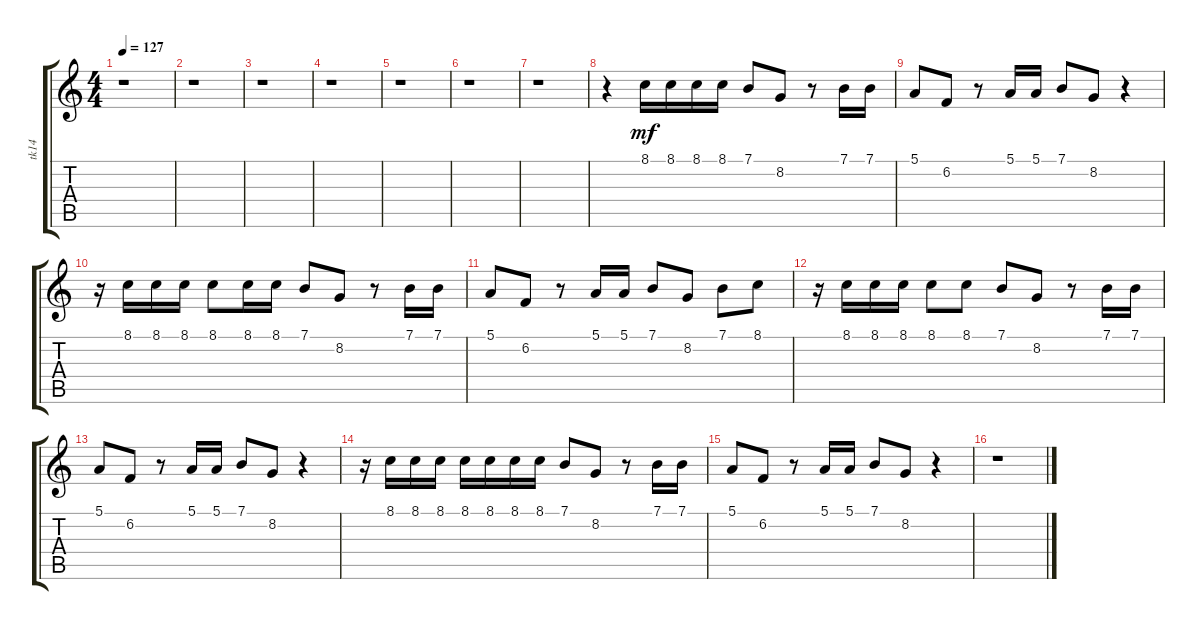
\track ("tk14" "tk14") {instrument flute}
\staff {score tabs}
\tuning (E4 B3 G3 D3 A2 E2) {hide}
\ts (4 4)
\tempo 127
\clef g2
\ks c
r.1{dy mf} |
r.1 |
r.1 |
r.1 |
r.1 |
r.1 |
r.1 |
r.4 8.1.16 8.1.16 8.1.16 8.1.16 7.1.8 8.2.8 r.8 7.1.16 7.1.16 |
5.1.8 6.2.8 r.8 5.1.16 5.1.16 7.1.8 8.2.8 r.4 |
r.16 8.1.16 8.1.16 8.1.16 8.1.8 8.1.16 8.1.16 7.1.8 8.2.8 r.8 7.1.16 7.1.16 |
5.1.8 6.2.8 r.8 5.1.16 5.1.16 7.1.8 8.2.8 7.1.8 8.1.8 |
r.16 8.1.16 8.1.16 8.1.16 8.1.8 8.1.8 7.1.8 8.2.8 r.8 7.1.16 7.1.16 |
5.1.8 6.2.8 r.8 5.1.16 5.1.16 7.1.8 8.2.8 r.4 |
r.16 8.1.16 8.1.16 8.1.16 8.1.16 8.1.16 8.1.16 8.1.16 7.1.8 8.2.8 r.8 7.1.16 7.1.16 |
5.1.8 6.2.8 r.8 5.1.16 5.1.16 7.1.8 8.2.8 r.4 |
r.1
